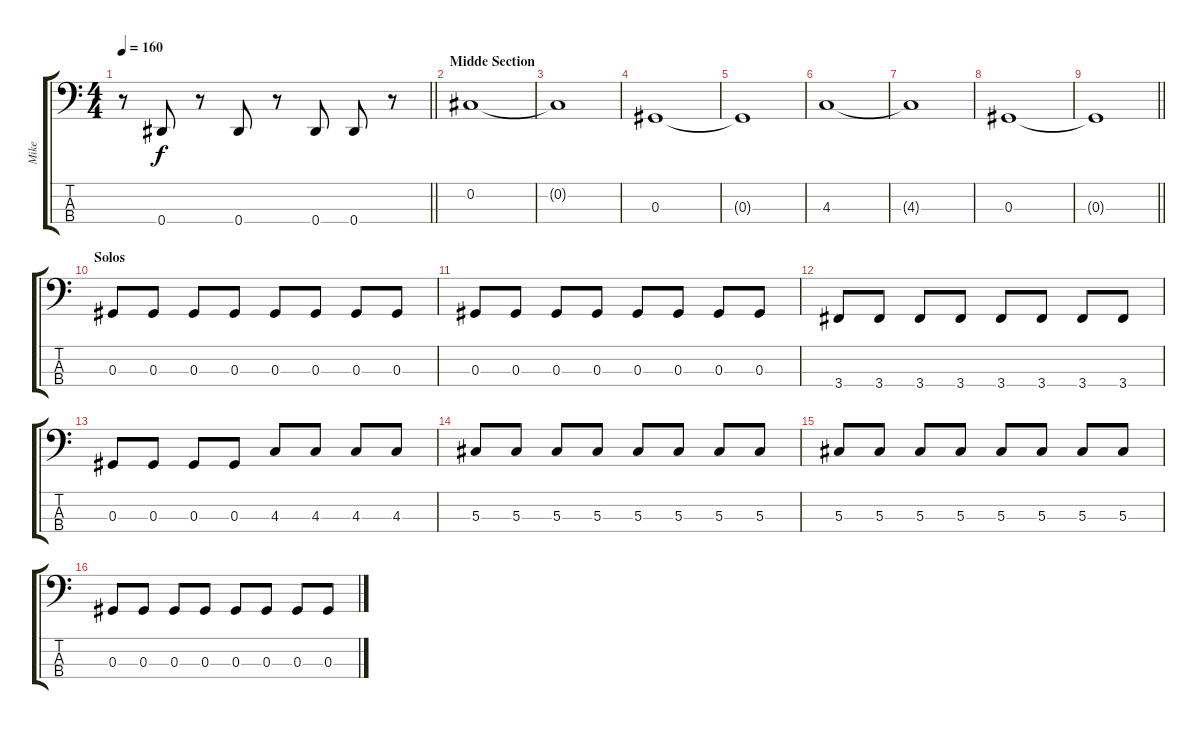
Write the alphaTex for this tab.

\track ("Mike" "Mike") {instrument electricbassfinger}
\staff {score tabs}
\tuning (Gb2 Db2 Ab1 Eb1) {hide}
\ts (4 4)
\tempo 160
\clef f4
\barLineRight lightlight
\ks c
r.8{dy f} 0.4.8 r.8 0.4.8 r.8 0.4.8 0.4.8 r.8 |
\section ("" "Midde Section")
0.2.1 |
0.2{t}.1 |
0.3.1 |
0.3{t}.1 |
4.3.1 |
4.3{t}.1 |
0.3.1 |
\barLineRight lightlight
0.3{t}.1 |
\section ("" "Solos")
0.3.8 0.3.8 0.3.8 0.3.8 0.3.8 0.3.8 0.3.8 0.3.8 |
0.3.8 0.3.8 0.3.8 0.3.8 0.3.8 0.3.8 0.3.8 0.3.8 |
3.4.8 3.4.8 3.4.8 3.4.8 3.4.8 3.4.8 3.4.8 3.4.8 |
0.3.8 0.3.8 0.3.8 0.3.8 4.3.8 4.3.8 4.3.8 4.3.8 |
5.3.8 5.3.8 5.3.8 5.3.8 5.3.8 5.3.8 5.3.8 5.3.8 |
5.3.8 5.3.8 5.3.8 5.3.8 5.3.8 5.3.8 5.3.8 5.3.8 |
0.3.8 0.3.8 0.3.8 0.3.8 0.3.8 0.3.8 0.3.8 0.3.8
